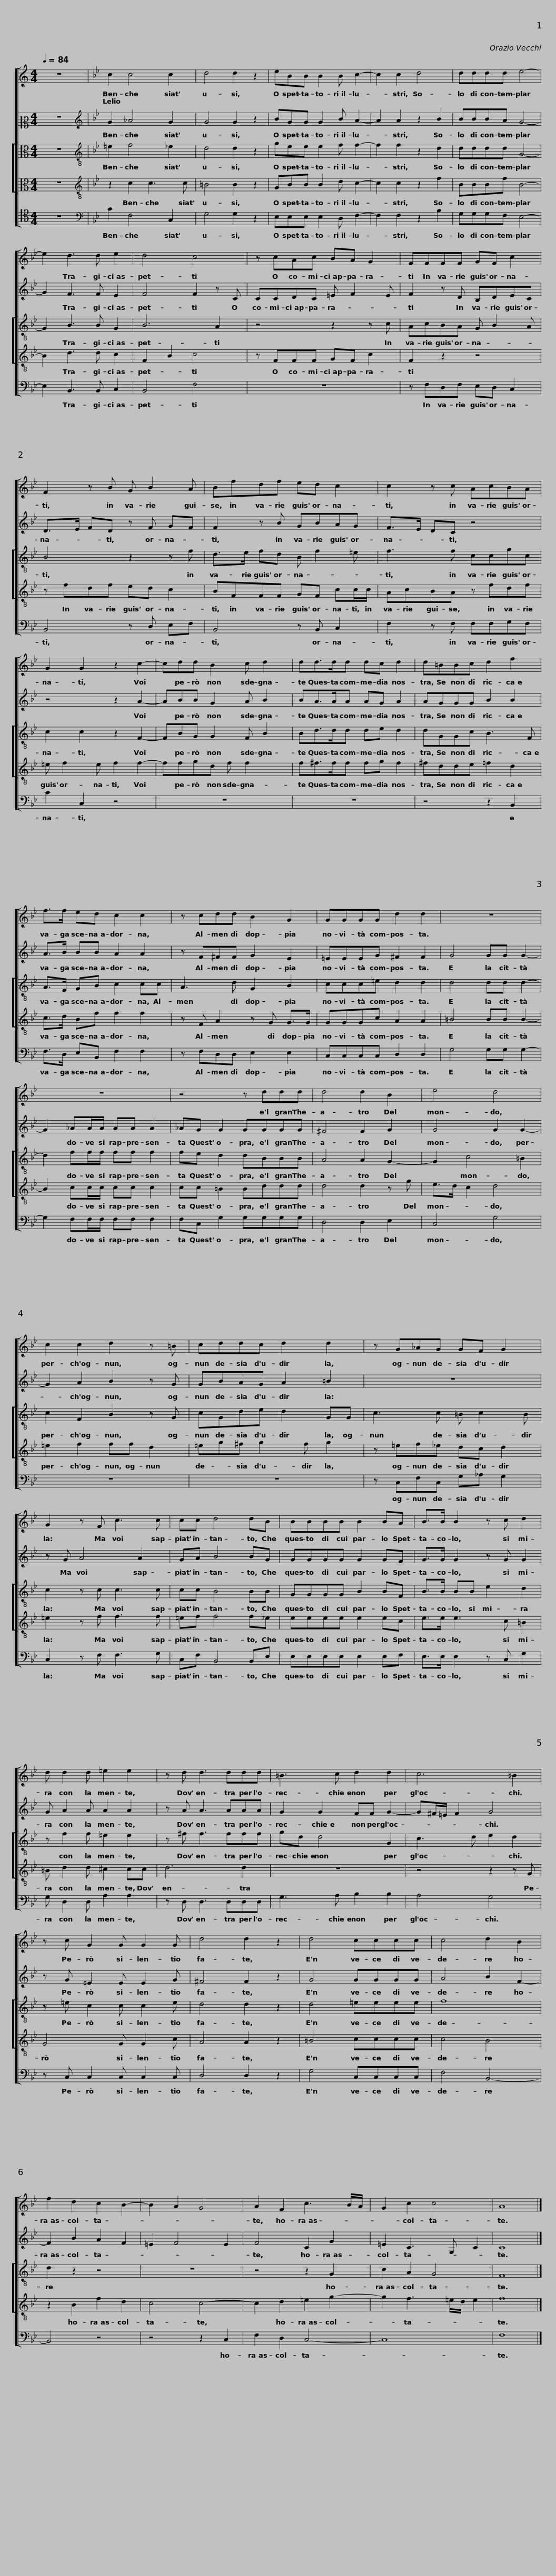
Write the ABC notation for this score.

X:1
%%score [ 1 2 [ 3 4 ] 5 ]
L:1/8
Q:1/4=84
M:4/4
I:linebreak $
K:C
V:1 treble
V:2 alto2
V:3 alto
V:4 alto
V:5 tenor
V:1
 z8 |[K:Bb] c2 c4 c2 | d4 d2 z2 | eBB B2 B c2- | c2 c2 d4 |$ %5
 dddd e4- | e2 d3 d e2 | d4 c4 | z cAc BA G2 |$ FFFF GF c2 | %10
 F2 z B G B2 A | Bfdf ed c2 |$ c2 z c AcBA | G2 G2 z2 c2- | cdd B2 c d2 | %15
 dd>dd dc d2 |$ d=BBc d2 f2 | f>f ed c2 c2 | z cdd B2 G2 | GGGG d2 d2 |$ %20
 z8 | z8 | z4 z ddd | d4 d2 B2 | e4 d4 |$ %25
 c2 c2 d2 z =B | cddc d2 d2 | z G_AG GF G2 | G2 z F c3 c |$ cc d4 dB | %30
 BBBB B2 BA | B>B B2 z c d2 | d d2 d =e2 e2 |$ z d d3 ddd | =B3 c d2 d2 | %35
 c6 =B2 |$ z c G2 G G2 G | d4 d2 z2 | d4 cccc | c4 d2 B2 | %40
 f2 d2 c2 B2- |$ B2 A2 G4 | A2 F2 c3 B/A/ | G2 c2 c4 | A8 |] %45
V:2
 z8 |[K:Bb][K:treble] G2 _A4 G2 | G4 G2 z2 | BGG G2 B A2- | A2 A2 z2 B2 |$ %5
 BBBA G4- | G2 F3 F E2 | F4 F2 z C | CCDC =E F2 E |$ F2 z D B,DEC | %10
 D>E FD z F GF | F2 z B GBAG |$ F>E DC z4 | z4 z2 A2- | ABB G2 A B2 | %15
 BA>AA AG A2 |$ AGGG B2 B2 | A>B BB A2 A2 | z F^FF G2 E2 | =EEEG ^F2 F2 |$ %20
 G4 GG G2- | G2 _AA/A/ AA A2 | _AG G2 GGGG | ^F4 F2 G2 | G4 G2 G2- |$ %25
 G2 A2 B2 z G | GBAG A2 =B2 | z8 | z G A4 A2 |$ GA B4 BG | %30
 GGGG G2 GF | G>G G2 z G G2 | G A2 A A2 A2 |$ z A A3 AAA | G2 G2 FF G2- | %35
 G^F/=E/ F2 G4 |$ z G =E2 E E2 G | ^F4 F2 z2 | G4 GGGG | A4 B2 F2- | %40
 F2 B2 A2 F2 |$ =E2 F4 E2 | F4 C2 G2 | =E2 C3 G, C2 | C8 |] %45
V:3
 z8 |[K:Bb][K:treble-8] =e2 f4 _e2 | d4 d2 z2 | gee e2 f f2- | f2 f2 z2 d2 |$ %5
 dddd G4- | G2 B3 B G2 | B6 A2 | z4 z2 z c |$ AcBA G B2 A | %10
 B4 z2 z f | d>e fd B f2 =e |$ f3 f ccgc | c2 c2 z2 F2- | FBG G2 F B2 | %15
 Bd>dd de d2 |$ dGGc B3 F | A>F GB c2 cc | A3 d G2 B2 | ccc=e d2 d2 |$ %20
 d4 dd d2- | d2 ff/f/ ff f2 | fe d2 dBBB | A4 A2 G2- | G2 c4 =B2 |$ %25
 c2 F2 B2 z G | cGde d2 GG | c3 c =B c2 B | c2 z c c3 c |$ cc B4 BB | %30
 GGGG B2 BF | B>B BB e2 d2 | z f2 f =e2 e2 |$ z ^f f3 fff | gd d4 G2 | %35
 c3 d e2 d2 |$ z =e c2 c c2 e | d4 d2 z2 | d4 =eeee | f8 | %40
 d2 z2 z4 |$ z8 | z4 z2 G2 | c2 A2 G4 | F8 |] %45
V:4
 z8 |[K:Bb][K:treble-8] z2 c2 c3 c | =B4 B2 z2 | GBB B2 d c2- | c2 c2 z2 f2 |$ %5
 BBBf B4- | B2 d3 d c2 | F2 B2 c4 | z FFF GF c2 |$ F2 z2 z4 | %10
 z fdf ed c2 | BFFF GF cc/c/ |$ AcBA z fdf | =e f2 e f2 f2- | ffgd f f2 x | %15
 f^f>ff fg f2 |$ ^fdde =f2 d2 | c>d Bf f2 f2 | z F A2 z G G>G | GGGc A2 A2 |$ %20
 =B4 BB B2- | B2 cc/c/ cc c2 | cc =B2 Bddd | d4 d2 z g | e>d c2 d4 |$ %25
 =e2 f2 ff d2 | =eg^f g2 f g2 | z =ef_e dc d2 | =e2 z f f3 f |$ =ef f4 f_e | %30
 eeee e2 ec | e>e e3 c =B2 | =B d2 d ^c2 cc |$ d6 d2 | z8 | %35
 z4 z2 z G |$ G4 G G2 c | A4 A2 z2 | =B4 cccc | c4 B4 | %40
 z2 B2 f2 d2 |$ c4 c4- | c2 d2 =e2 g2- | g2 f3 =e/d/ e2 | f8 |] %45
V:5
 z8 |[K:Bb][K:bass] C2 F,4 C,2 | G,4 G,2 z2 | E,E,E, E,2 D, F,2- | F,2 F,2 z2 B,2 |$ %5
 G,G,G,F, E,4- | E,2 B,,3 B,, C,2 | B,,4 F,4 | z8 |$ z F,D,F, E,D, C,2 | %10
 B,,4 z D, E,F, | B,,4 z B,, C,2 |$ F,2 z F, F,F,G,F, | C2 C,2 z4 | z8 | %15
 z8 |$ z4 z2 B,,2 | F,>D, E,B,, F,2 F,2 | z F,D,D, E,2 E,2 | C,C,C,C, D,2 D,2 |$ %20
 G,4 G,G, G,2- | G,2 F,F,/F,/ F,F, F,2 | F,C, G,2 G,G,G,G, | D,4 D,2 E,2 | C,4 G,4 |$ %25
 z8 | z8 | z C,F,C, G,_A, G,2 | C,2 z F, F,3 G, |$ C,F, B,,4 B,,E, | %30
 E,E,E,E, E,2 E,F, | E,>E, E,2 z C, G,2 | G, D,2 D, A,2 A,2 |$ z D, D,3 D,D,D, | G,3 A, B,2 B,2 | %35
 A,4 G,4 |$ z C, C,2 C, C,2 C, | D,4 D,2 z2 | G,4 C,C,C,C, | F,4 B,,4- | %40
 B,,4 z4 |$ z4 z2 C,2 | F,2 D,2 C,4- | C,8 | F,8 |] %45
